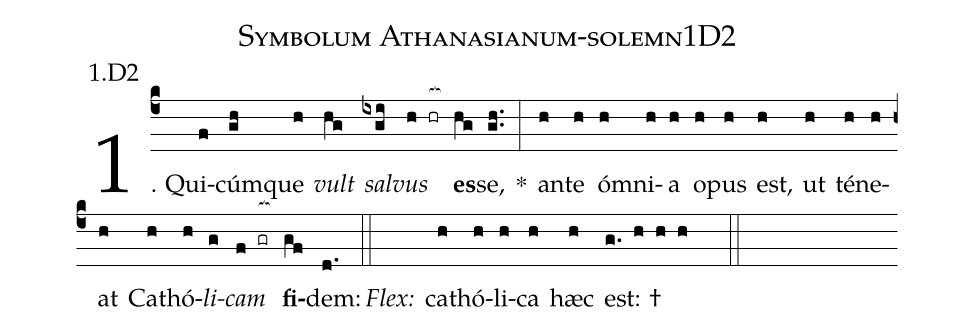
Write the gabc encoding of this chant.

name: Symbolum Athanasianum-solemn1D2;
annotation: 1.D2;
%%
(c4)1. Qui(f)cúm(gh)que(h) <i>vult</i>(hg) <i>sal</i>(ixgi)<i>vus</i>(h hr[ocb:1{]) <b>es</b>(hg[ocb:0}])se,(gh..) *(:) an(h)te(h) óm(h)ni(h)a(h) o(h)pus(h) est,(h) ut(h) té(h)ne(h)at(h) Ca(h)thó(h)<i>li</i>(g)<i>cam</i>(f gr[ocb:1{]) <b>fi</b>(gf[ocb:0}])dem:(d.) (::)
<i>Flex:</i>()  ca(h)thó(h)li(h)ca(h) hæc(h) est: †(g. h h h  ::)
